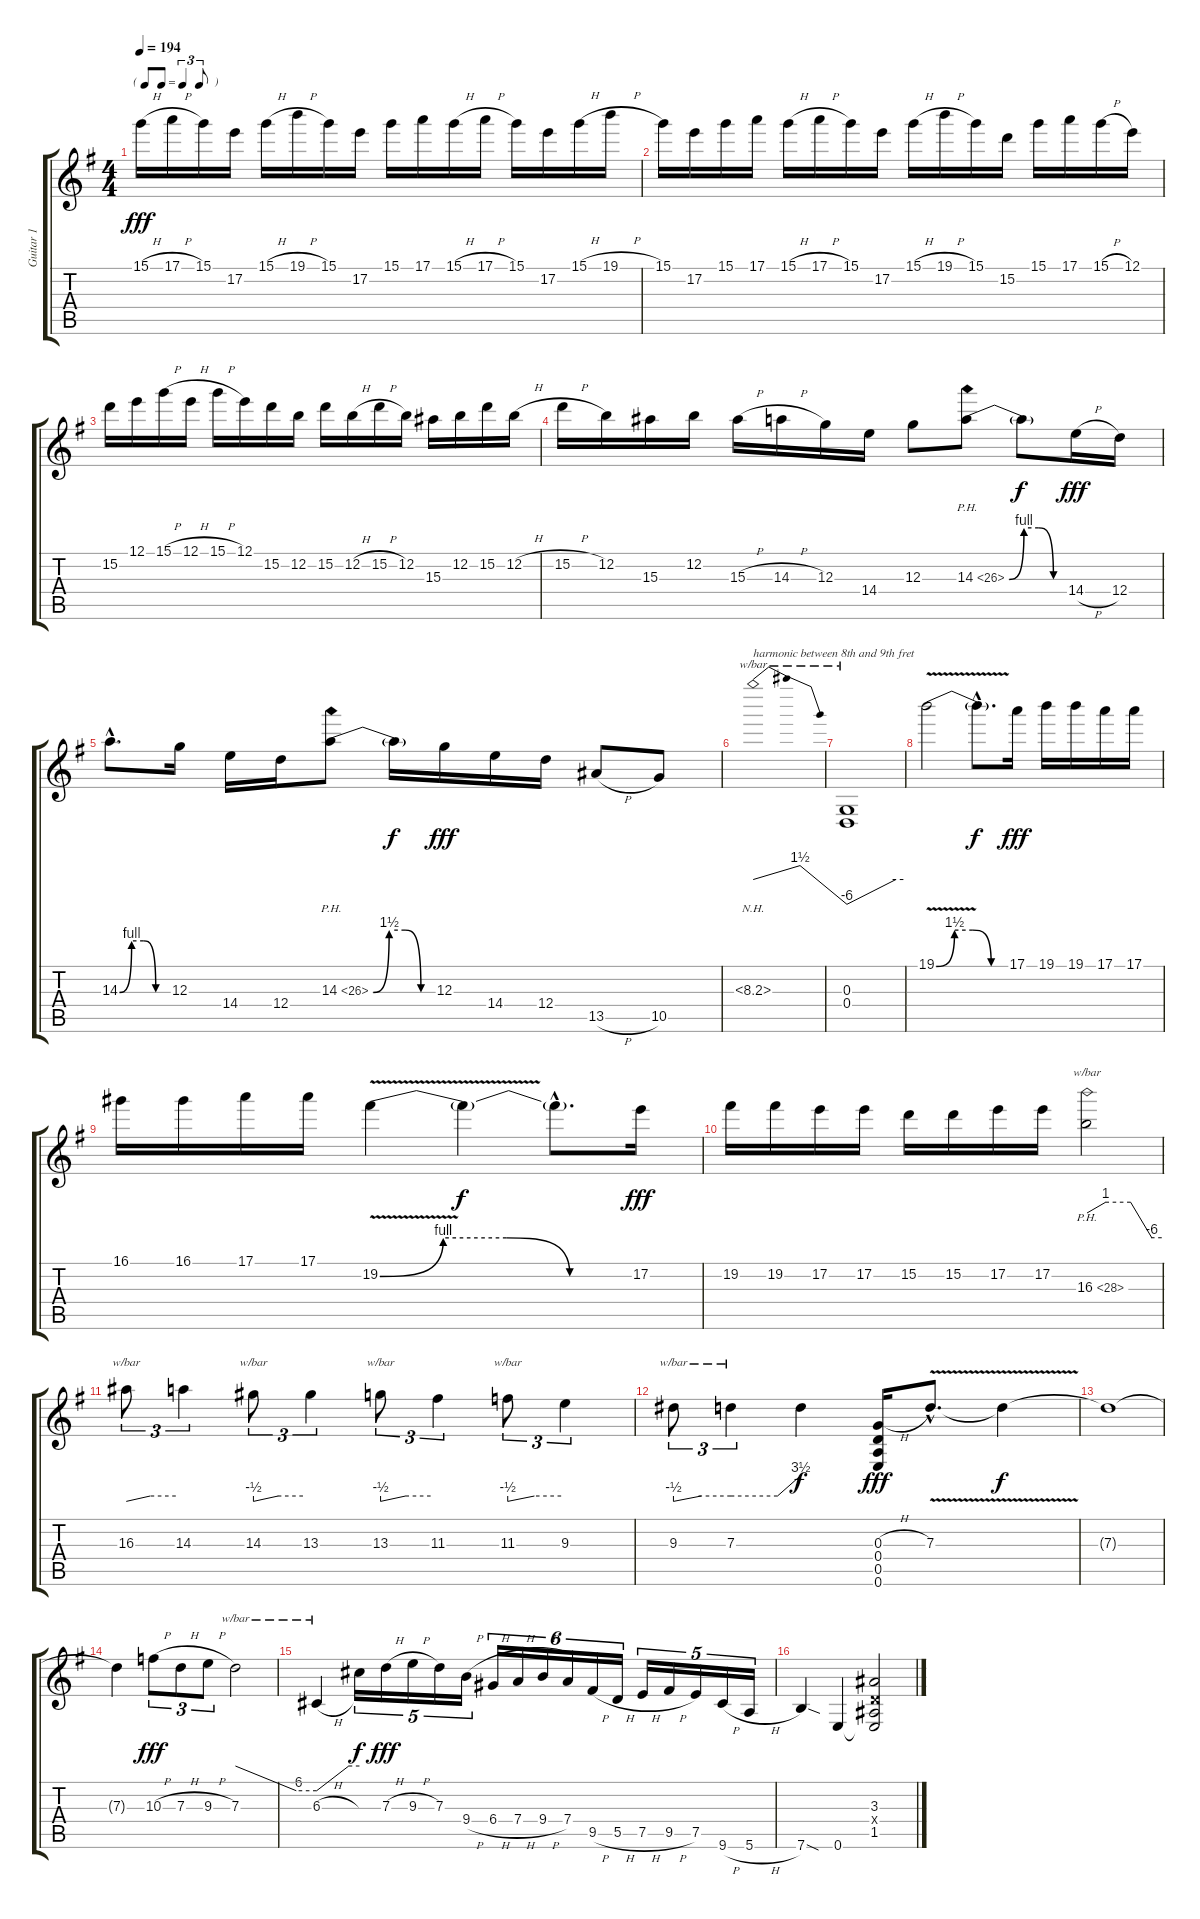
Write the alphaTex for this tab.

\track ("Guitar 1" "Guitar 1") {instrument distortionguitar}
\staff {score tabs}
\tuning (E4 B3 G3 D3 A2 E2) {hide}
\ts (4 4)
\tf triplet8th
\tempo 194
\clef g2
\ks g
15.1{h}.16{dy fff} 17.1{h}.16 15.1.16 17.2.16 15.1{h}.16 19.1{h}.16 15.1.16 17.2.16 15.1.16 17.1.16 15.1{h}.16 17.1{h}.16 15.1.16 17.2.16 15.1{h}.16 19.1{h}.16 |
15.1.16 17.2.16 15.1.16 17.1.16 15.1{h}.16 17.1{h}.16 15.1.16 17.2.16 15.1{h}.16 19.1{h}.16 15.1.16 15.2.16 15.1.16 17.1.16 15.1{h}.16 12.1.16 |
15.2.16 12.1.16 15.1{h}.16 12.1{h}.16 15.1{h}.16 12.1.16 15.2.16 12.2.16 15.2.16 12.2{h}.16 15.2{h}.16 12.2.16 15.3.16 12.2.16 15.2.16 12.2{h}.16 |
15.2{h}.16 12.2.16 15.3.16 12.2.16 15.3{h}.16 14.3{h}.16 12.3.16 14.4.16 12.3.8 14.3{be (custom 0 0 15 4 30 4 45 0 60 0) ph 12}.8 14.3{t}.8{dy f} 14.4{h}.16{dy fff} 12.4.16 |
14.3{be (custom 0 0 15 4 30 4 45 0 60 0) hac}.8{d} 12.3.16 14.4.16 12.4.16 14.3{be (custom 0 0 15 6 30 6 45 0 60 0) ph 12}.8 14.3{t}.16{dy f} 12.3.16{dy fff} 14.4.16 12.4.16 13.5{h}.8 10.5.8 |
8.3{nh}.1{tbe (dip default 0 0 15 6 45 6 60 -24) txt "harmonic between 8th and 9th fret" volume 0} |
(0.3 0.4).1{tbe (custom default 0 -24 52 0 60 0) volume 13} |
19.1{be (custom 0 0 15 6 30 6 45 0 60 0) v}.2 19.1{hac t}.8{d dy f} 17.1.16{dy fff} 19.1.16 19.1.16 17.1.16 17.1.16 |
16.1.16 16.1.16 17.1.16 17.1.16 19.2{be (custom 0 0 15 4 30 4 45 0 60 0) v}.4 19.2{t}.4{dy f} 19.2{hac t}.8{d} 17.2.16{dy fff} |
19.2.16 19.2.16 17.2.16 17.2.16 15.2.16 15.2.16 17.2.16 17.2.16 16.3{ph 12}.2{tbe (custom default 0 0 15 4 35 4 52 -24 60 -24)} |
16.3.8{tu (3 2) tbe (custom default 0 -2 29 0 60 0)} 14.3.4{tu (3 2)} 14.3.8{tu (3 2) tbe (custom default 0 -2 30 0 60 0)} 13.3.4{tu (3 2)} 13.3.8{tu (3 2) tbe (custom default 0 -2 30 0 60 0)} 11.3.4{tu (3 2)} 11.3.8{tu (3 2) tbe (custom default 0 -2 30 0 60 0)} 9.3.4{tu (3 2)} |
9.3.8{tu (3 2) tbe (custom default 0 -2 29 0 60 0)} 7.3.4{tu (3 2) tbe (custom default 0 0 40 0 60 14)} 7.3{t}.4{dy f} (0.3{h} 0.4 0.5 0.6).16{dy fff} 7.3{v hac}.8{d} 7.3{t}.4{dy f} |
7.3{t}.1 |
7.3{t}.4 10.3{h}.8{tu (3 2) dy fff} 7.3{h}.8{tu (3 2)} 9.3{h}.8{tu (3 2)} 7.3.2{tbe (custom default 0 0 45 -24 60 -24)} |
6.3{h}.4{tbe (custom default 0 -24 45 0 60 0)} 6.3{t}.16{tu (5 4) dy f} 7.3{h}.16{tu (5 4) dy fff} 9.3{h}.16{tu (5 4)} 7.3.16{tu (5 4)} 9.4{h}.16{tu (5 4)} 6.4{h}.16{tu (6 4)} 7.4{h}.16{tu (6 4)} 9.4{h}.16{tu (6 4)} 7.4.16{tu (6 4)} 9.5{h}.16{tu (6 4)} 5.5{h}.16{tu (6 4)} 7.5{h}.16{tu (5 4)} 9.5{h}.16{tu (5 4)} 7.5.16{tu (5 4)} 9.6{h}.16{tu (5 4)} 5.6{h}.16{tu (5 4)} |
7.6{sod}.4 0.6.4 (3.3 0.4{x} 1.5 0.6{t}).2
